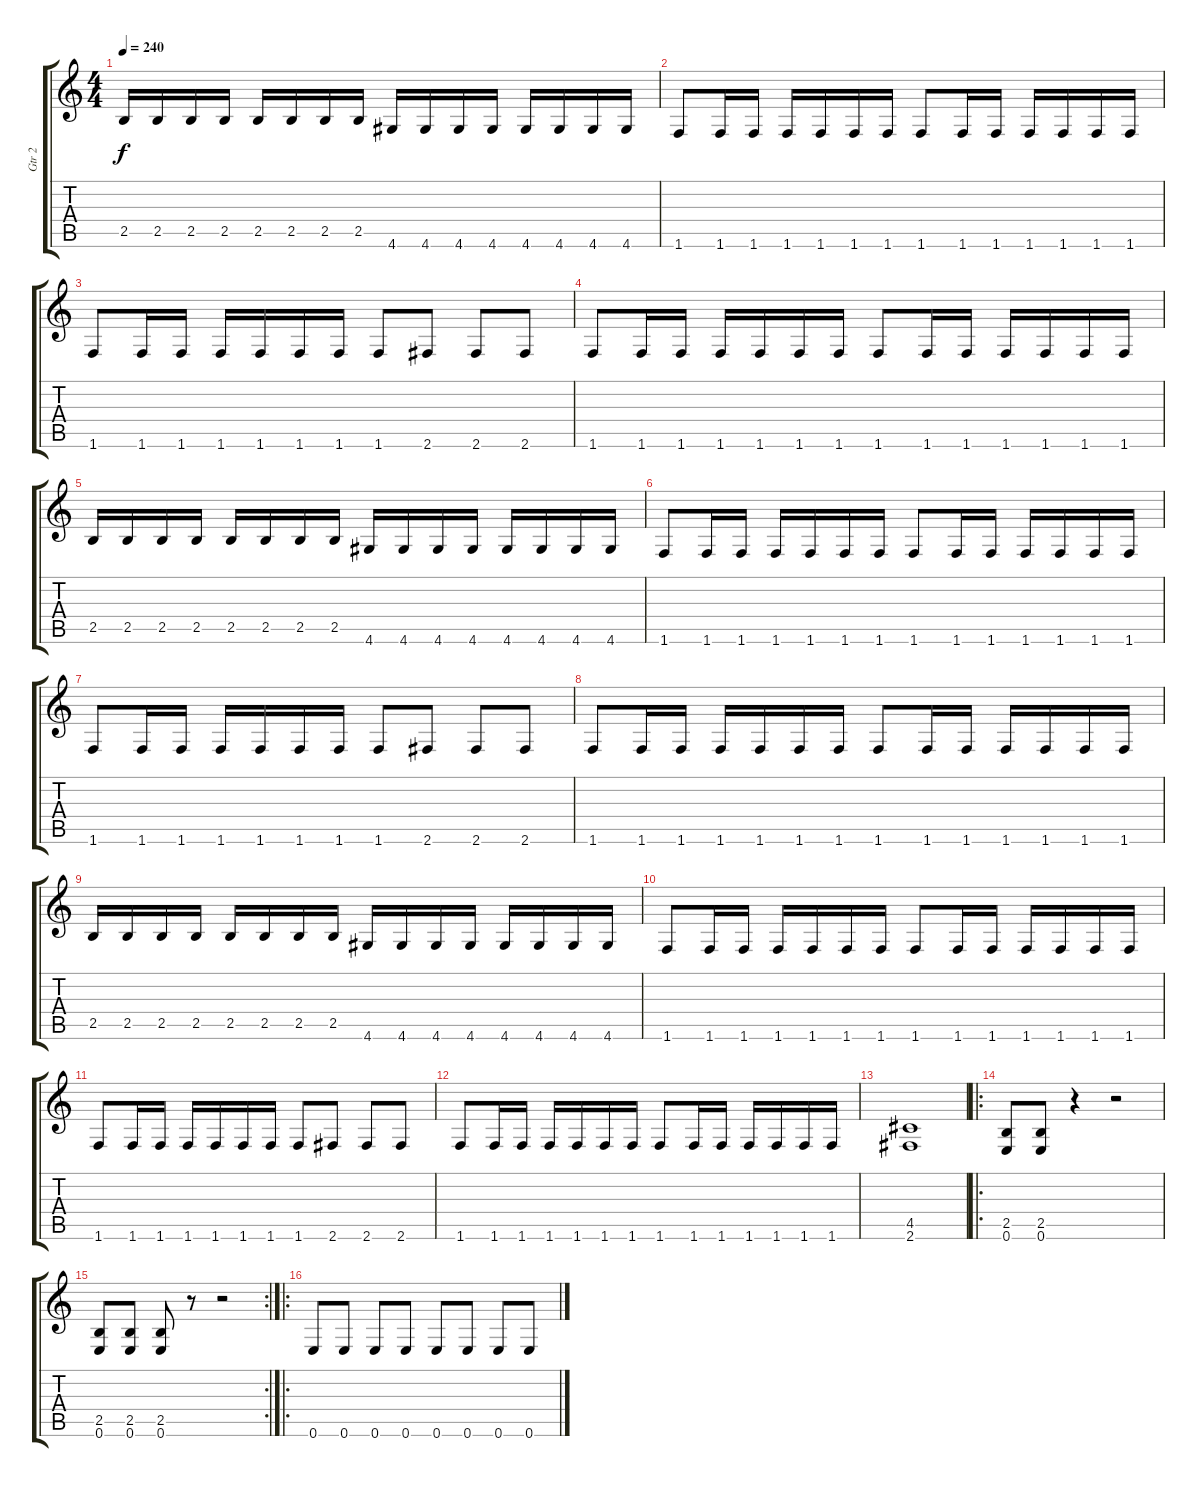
\track ("Gtr 2" "Gtr 2") {instrument distortionguitar}
\staff {score tabs}
\tuning (E4 B3 G3 D3 A2 E2) {hide}
\ts (4 4)
\tempo 240
\clef g2
\ks c
2.5.16{dy f} 2.5.16 2.5.16 2.5.16 2.5.16 2.5.16 2.5.16 2.5.16 4.6.16 4.6.16 4.6.16 4.6.16 4.6.16 4.6.16 4.6.16 4.6.16 |
1.6.8 1.6.16 1.6.16 1.6.16 1.6.16 1.6.16 1.6.16 1.6.8 1.6.16 1.6.16 1.6.16 1.6.16 1.6.16 1.6.16 |
1.6.8 1.6.16 1.6.16 1.6.16 1.6.16 1.6.16 1.6.16 1.6.8 2.6.8 2.6.8 2.6.8 |
1.6.8 1.6.16 1.6.16 1.6.16 1.6.16 1.6.16 1.6.16 1.6.8 1.6.16 1.6.16 1.6.16 1.6.16 1.6.16 1.6.16 |
2.5.16 2.5.16 2.5.16 2.5.16 2.5.16 2.5.16 2.5.16 2.5.16 4.6.16 4.6.16 4.6.16 4.6.16 4.6.16 4.6.16 4.6.16 4.6.16 |
1.6.8 1.6.16 1.6.16 1.6.16 1.6.16 1.6.16 1.6.16 1.6.8 1.6.16 1.6.16 1.6.16 1.6.16 1.6.16 1.6.16 |
1.6.8 1.6.16 1.6.16 1.6.16 1.6.16 1.6.16 1.6.16 1.6.8 2.6.8 2.6.8 2.6.8 |
1.6.8 1.6.16 1.6.16 1.6.16 1.6.16 1.6.16 1.6.16 1.6.8 1.6.16 1.6.16 1.6.16 1.6.16 1.6.16 1.6.16 |
2.5.16 2.5.16 2.5.16 2.5.16 2.5.16 2.5.16 2.5.16 2.5.16 4.6.16 4.6.16 4.6.16 4.6.16 4.6.16 4.6.16 4.6.16 4.6.16 |
1.6.8 1.6.16 1.6.16 1.6.16 1.6.16 1.6.16 1.6.16 1.6.8 1.6.16 1.6.16 1.6.16 1.6.16 1.6.16 1.6.16 |
1.6.8 1.6.16 1.6.16 1.6.16 1.6.16 1.6.16 1.6.16 1.6.8 2.6.8 2.6.8 2.6.8 |
1.6.8 1.6.16 1.6.16 1.6.16 1.6.16 1.6.16 1.6.16 1.6.8 1.6.16 1.6.16 1.6.16 1.6.16 1.6.16 1.6.16 |
(4.5 2.6).1 |
\ro
(2.5 0.6).8 (2.5 0.6).8 r.4 r.2 |
\rc 2
(2.5 0.6).8 (2.5 0.6).8 (2.5 0.6).8 r.8 r.2 |
\ro
0.6.8 0.6.8 0.6.8 0.6.8 0.6.8 0.6.8 0.6.8 0.6.8
